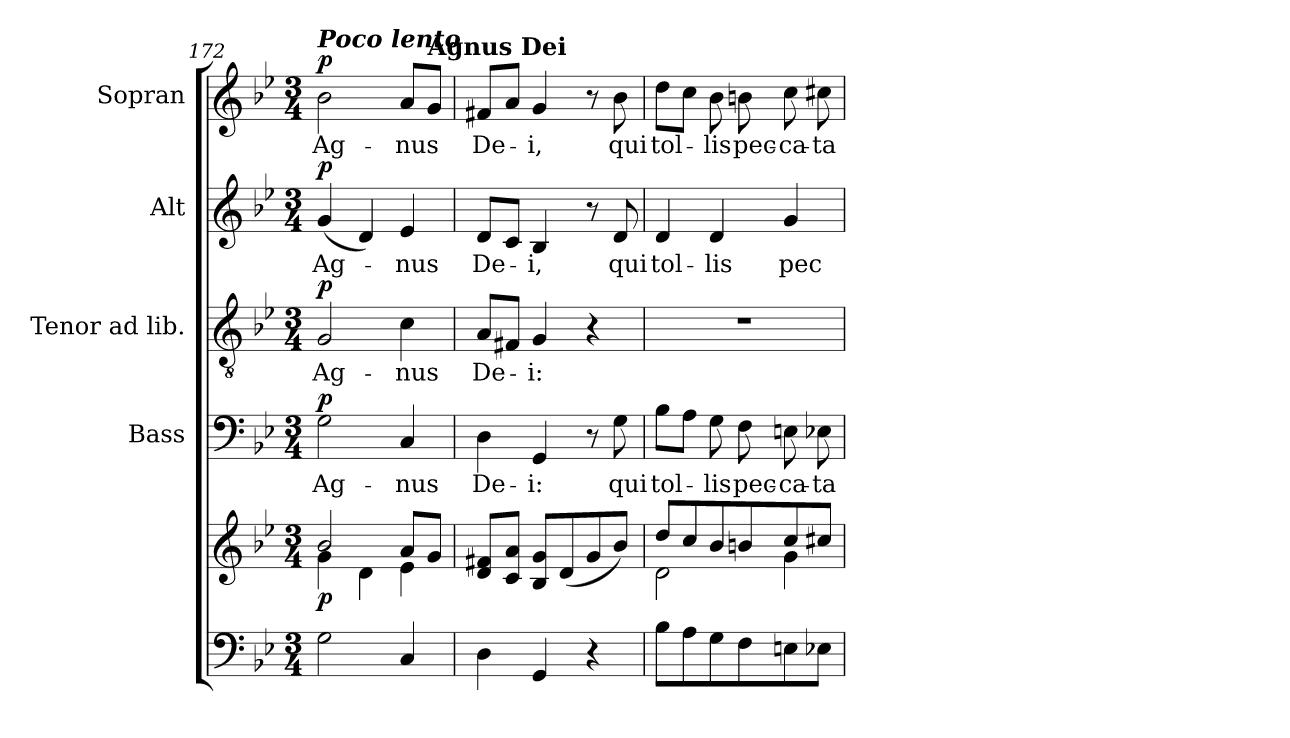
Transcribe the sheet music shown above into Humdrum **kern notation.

**kern	**kern	**dynam	**kern	**text	**dynam	**kern	**text	**dynam	**kern	**text	**dynam	**kern	**text	**dynam
*part5	*part5	*part5	*part4	*part4	*part4	*part3	*part3	*part3	*part2	*part2	*part2	*part1	*part1	*part1
*staff6	*staff5	*staff5/6	*staff4	*staff4	*staff4	*staff3	*staff3	*staff3	*staff2	*staff2	*staff2	*staff1	*staff1	*staff1
*	*	*	*I"Bass	*	*	*I"Tenor ad lib.	*	*	*I"Alt	*	*	*I"Sopran	*	*
*	*	*	*I'B.	*	*	*I'T.	*	*	*I'A.	*	*	*I'S.	*	*
!!LO:PB:g=z
*clefF4	*clefG2	*	*clefF4	*	*	*clefGv2	*	*	*clefG2	*	*	*clefG2	*	*
*k[b-e-]	*k[b-e-]	*	*k[b-e-]	*	*	*k[b-e-]	*	*	*k[b-e-]	*	*	*k[b-e-]	*	*
*B-:	*B-:	*	*B-:	*	*	*B-:	*	*	*B-:	*	*	*B-:	*	*
*M3/4	*M3/4	*	*M3/4	*	*	*M3/4	*	*	*M3/4	*	*	*M3/4	*	*
=172	=172	=172	=172	=172	=172	=172	=172	=172	=172	=172	=172	=172	=172	=172
*	*^	*	*	*	*	*	*	*	*	*	*	*	*	*
!	!	!	!	!	!	!	!	!	!	!	!	!	!LO:TX:a:Bi:t=Poco lento	!	!
!	!	!	!LO:DY:b	!	!LO:LY:b	!LO:DY:a	!	!LO:LY:b	!LO:DY:a	!	!LO:LY:b	!LO:DY:a	!	!LO:LY:b	!LO:DY:a
2G\	2b-/	4g\	p	2G\	Ag-	p	2G/	Ag-	p	(<4g/	Ag-	p	2b-\	Ag-	p
.	.	4d\	.	.	.	.	.	.	.	4d/)	.	.	.	.	.
!	!	!	!	!	!LO:LY:b	!	!	!LO:LY:b	!	!	!LO:LY:b	!	!	!LO:LY:b	!
4C/	8a/L	4e-\	.	4C/	-nus	.	4c\	-nus	.	4e-/	-nus	.	8a/L	-nus	.
!	!	!	!	!	!	!	!	!	!	!	!	!	!LO:TX:a:B:t=Agnus Dei	!	!
.	8g/J	.	.	.	.	.	.	.	.	.	.	.	8g/J	.	.
*	*v	*v	*	*	*	*	*	*	*	*	*	*	*	*	*
=173	=173	=173	=173	=173	=173	=173	=173	=173	=173	=173	=173	=173	=173	=173
!	!	!	!	!LO:LY:b	!	!	!LO:LY:b	!	!	!LO:LY:b	!	!	!LO:LY:b	!
4D\	8d/ 8f#X/L	.	4D\	De-	.	8A/L	De-	.	8d/L	De-	.	8f#X/L	De-	.
.	8c/ 8a/J	.	.	.	.	8F#X/J	.	.	8c/J	.	.	8a/J	.	.
!	!	!	!	!LO:LY:b	!	!	!LO:LY:b	!	!	!LO:LY:b	!	!	!LO:LY:b	!
4GG/	8B-/ 8g/L	.	4GG/	-i:	.	4G/	-i:	.	4B-/	-i,	.	4g/	-i,	.
.	(<8d/	.	.	.	.	.	.	.	.	.	.	.	.	.
4r	8g/	.	8r	.	.	4r	.	.	8r	.	.	8r	.	.
!	!	!	!	!LO:LY:b	!	!	!	!	!	!LO:LY:b	!	!	!LO:LY:b	!
.	8b-/J)	.	8G\	qui	.	.	.	.	8d/	qui	.	8b-\	qui	.
=174	=174	=174	=174	=174	=174	=174	=174	=174	=174	=174	=174	=174	=174	=174
*	*^	*	*	*	*	*	*	*	*	*	*	*	*	*
!	!	!	!	!	!LO:LY:b	!	!	!	!	!	!LO:LY:b	!	!	!LO:LY:b	!
8B-\L	8dd/L	2d\	.	8B-\L	tol-	.	2.r	.	.	4d/	tol-	.	8dd\L	tol-	.
8A\	8cc/	.	.	8A\J	.	.	.	.	.	.	.	.	8cc\J	.	.
!	!	!	!	!	!LO:LY:b	!	!	!	!	!	!LO:LY:b	!	!	!LO:LY:b	!
8G\	8b-/	.	.	8G\	-lis	.	.	.	.	4d/	-lis	.	8b-\	-lis	.
!	!	!	!	!	!LO:LY:b	!	!	!	!	!	!	!	!	!LO:LY:b	!
8F\	8bn/	.	.	8F\	pec-	.	.	.	.	.	.	.	8bn\	pec-	.
!	!	!	!	!	!LO:LY:b	!	!	!	!	!	!LO:LY:b	!	!	!LO:LY:b	!
8En\	8cc/	4g\	.	8En\	-ca-	.	.	.	.	4g/	pec-	.	8cc\	-ca-	.
!	!	!	!	!	!LO:LY:b	!	!	!	!	!	!	!	!	!LO:LY:b	!
8E-X\J	8cc#X/J	.	.	8E-X\	-ta	.	.	.	.	.	.	.	8cc#X\	-ta	.
*	*v	*v	*	*	*	*	*	*	*	*	*	*	*	*	*
=	=	=	=	=	=	=	=	=	=	=	=	=	=	=
*-	*-	*-	*-	*-	*-	*-	*-	*-	*-	*-	*-	*-	*-	*-
